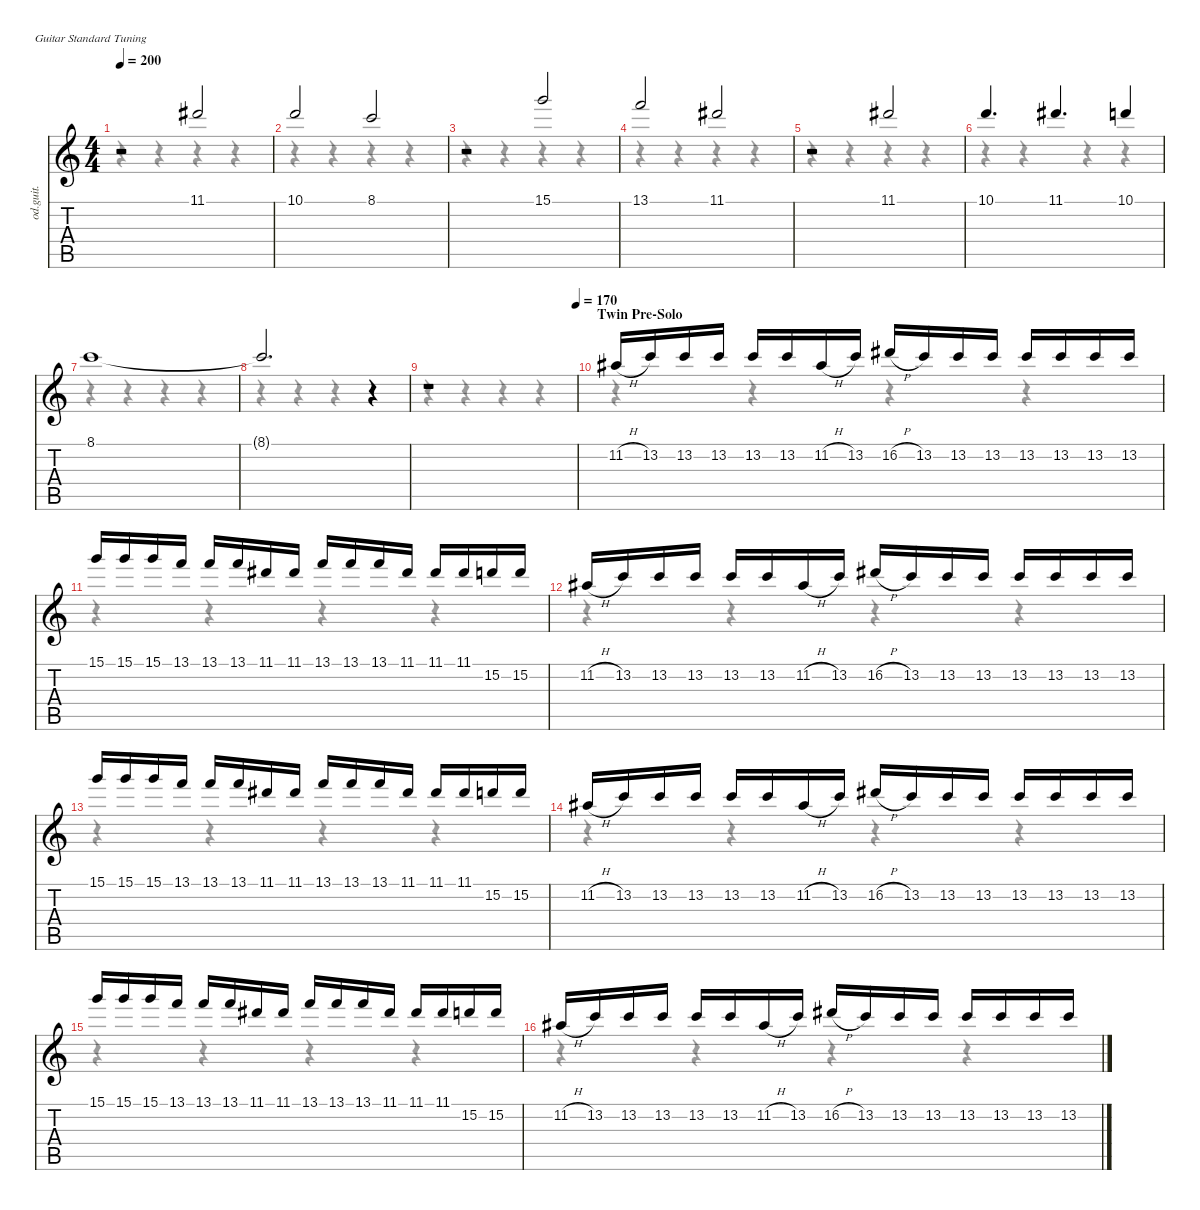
\defaultSystemsLayout 4
\hideDynamics
\bracketExtendMode nobrackets
\otherSystemsTrackNameOrientation horizontal
\track ("Herman Li (Lead Guitar)" "od.guit.") {instrument overdrivenguitar}
\staff {score tabs}
\tuning (E4 B3 G3 D3 A2 E2)
\voice
\ts (4 4)
\tempo 200
\clef g2
\ks c
r.2{dy f beam Up} 11.1{acc #}.2{beam Up} |
10.1.2{beam Up} 8.1.2{beam Up} |
r.2{beam Up} 15.1.2{beam Up} |
13.1.2{beam Up} 11.1{acc #}.2{beam Up} |
r.2{beam Up} 11.1{acc #}.2{beam Up} |
10.1.4{d beam Up} 11.1{acc #}.4{d beam Up} 10.1.4{beam Up} |
8.1.1{beam Up} |
8.1{t}.2{d beam Up} r.4{beam Up} |
\tempo (170 1)
r.1{beam Up} |
\section ("" "Twin Pre-Solo")
11.2{h acc #}.16{beam Up} 13.2.16{beam Up} 13.2.16{beam Up} 13.2.16{beam Up} 13.2.16{beam Up} 13.2.16{beam Up} 11.2{h acc #}.16{beam Up} 13.2.16{beam Up} 16.2{h acc #}.16{beam Up} 13.2.16{beam Up} 13.2.16{beam Up} 13.2.16{beam Up} 13.2.16{beam Up} 13.2.16{beam Up} 13.2.16{beam Up} 13.2.16{beam Up} |
15.1.16{beam Up} 15.1.16{beam Up} 15.1.16{beam Up} 13.1.16{beam Up} 13.1.16{beam Up} 13.1.16{beam Up} 11.1{acc #}.16{beam Up} 11.1{acc #}.16{beam Up} 13.1.16{beam Up} 13.1.16{beam Up} 13.1.16{beam Up} 11.1{acc #}.16{beam Up} 11.1{acc #}.16{beam Up} 11.1{acc #}.16{beam Up} 15.2.16{beam Up} 15.2.16{beam Up} |
11.2{h acc #}.16{beam Up} 13.2.16{beam Up} 13.2.16{beam Up} 13.2.16{beam Up} 13.2.16{beam Up} 13.2.16{beam Up} 11.2{h acc #}.16{beam Up} 13.2.16{beam Up} 16.2{h acc #}.16{beam Up} 13.2.16{beam Up} 13.2.16{beam Up} 13.2.16{beam Up} 13.2.16{beam Up} 13.2.16{beam Up} 13.2.16{beam Up} 13.2.16{beam Up} |
15.1.16{beam Up} 15.1.16{beam Up} 15.1.16{beam Up} 13.1.16{beam Up} 13.1.16{beam Up} 13.1.16{beam Up} 11.1{acc #}.16{beam Up} 11.1{acc #}.16{beam Up} 13.1.16{beam Up} 13.1.16{beam Up} 13.1.16{beam Up} 11.1{acc #}.16{beam Up} 11.1{acc #}.16{beam Up} 11.1{acc #}.16{beam Up} 15.2.16{beam Up} 15.2.16{beam Up} |
11.2{h acc #}.16{beam Up} 13.2.16{beam Up} 13.2.16{beam Up} 13.2.16{beam Up} 13.2.16{beam Up} 13.2.16{beam Up} 11.2{h acc #}.16{beam Up} 13.2.16{beam Up} 16.2{h acc #}.16{beam Up} 13.2.16{beam Up} 13.2.16{beam Up} 13.2.16{beam Up} 13.2.16{beam Up} 13.2.16{beam Up} 13.2.16{beam Up} 13.2.16{beam Up} |
15.1.16{beam Up} 15.1.16{beam Up} 15.1.16{beam Up} 13.1.16{beam Up} 13.1.16{beam Up} 13.1.16{beam Up} 11.1{acc #}.16{beam Up} 11.1{acc #}.16{beam Up} 13.1.16{beam Up} 13.1.16{beam Up} 13.1.16{beam Up} 11.1{acc #}.16{beam Up} 11.1{acc #}.16{beam Up} 11.1{acc #}.16{beam Up} 15.2.16{beam Up} 15.2.16{beam Up} |
11.2{h acc #}.16{beam Up} 13.2.16{beam Up} 13.2.16{beam Up} 13.2.16{beam Up} 13.2.16{beam Up} 13.2.16{beam Up} 11.2{h acc #}.16{beam Up} 13.2.16{beam Up} 16.2{h acc #}.16{beam Up} 13.2.16{beam Up} 13.2.16{beam Up} 13.2.16{beam Up} 13.2.16{beam Up} 13.2.16{beam Up} 13.2.16{beam Up} 13.2.16{beam Up}
\voice
\clef g2
\ottava regular
\simile none
\ks c
r.4{dy mf beam Down} r.4{beam Down} r.4{beam Down} r.4{beam Down} |
r.4{beam Down} r.4{beam Down} r.4{beam Down} r.4{beam Down} |
r.4{beam Down} r.4{beam Down} r.4{beam Down} r.4{beam Down} |
r.4{beam Down} r.4{beam Down} r.4{beam Down} r.4{beam Down} |
r.4{beam Down} r.4{beam Down} r.4{beam Down} r.4{beam Down} |
r.4{beam Down} r.4{beam Down} r.4{beam Down} r.4{beam Down} |
r.4{beam Down} r.4{beam Down} r.4{beam Down} r.4{beam Down} |
r.4{beam Down} r.4{beam Down} r.4{beam Down} r.4{beam Down} |
r.4{beam Down} r.4{beam Down} r.4{beam Down} r.4{beam Down} |
r.4{beam Down} r.4{beam Down} r.4{beam Down} r.4{beam Down} |
r.4{beam Down} r.4{beam Down} r.4{beam Down} r.4{beam Down} |
r.4{beam Down} r.4{beam Down} r.4{beam Down} r.4{beam Down} |
r.4{beam Down} r.4{beam Down} r.4{beam Down} r.4{beam Down} |
r.4{beam Down} r.4{beam Down} r.4{beam Down} r.4{beam Down} |
r.4{beam Down} r.4{beam Down} r.4{beam Down} r.4{beam Down} |
r.4{beam Down} r.4{beam Down} r.4{beam Down} r.4{beam Down}
